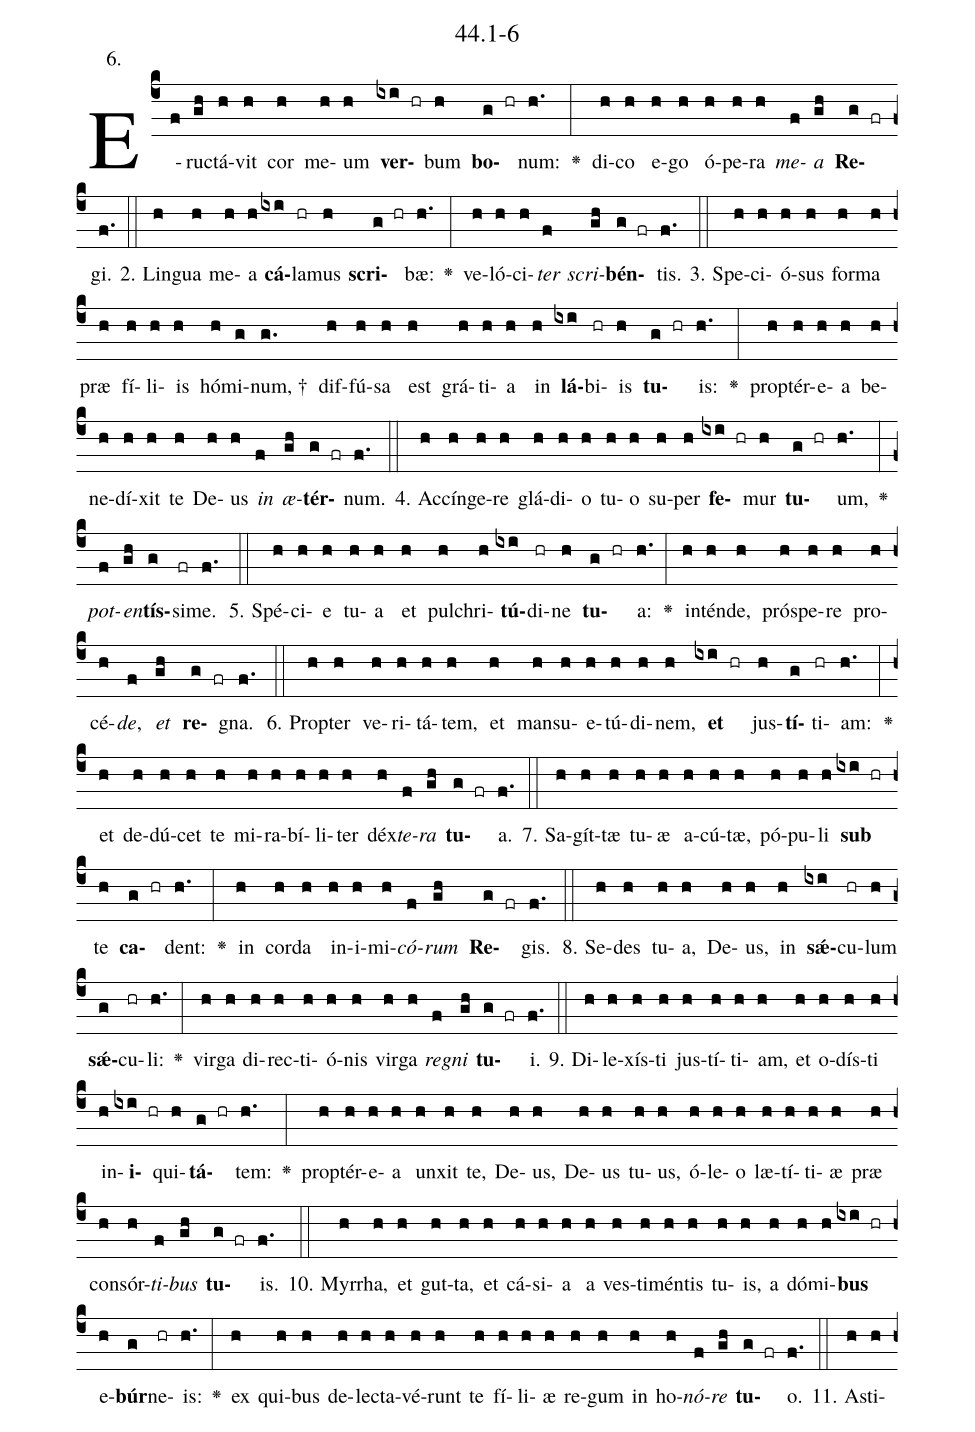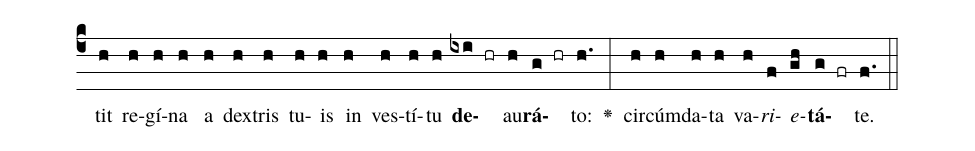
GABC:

name: 44.1-6;
annotation: 6.;
%%
(c4)E(f)ruc(gh)tá(h)vit(h) cor(h) me(h)um(h) <b>ver</b>(ixi hr)bum(h) <b>bo</b>(g hr)num:(h.) <v>\greheightstar</v>(:) di(h)co(h) e(h)go(h) ó(h)pe(h)ra(h) <i>me</i>(f)<i>a</i>(gh) <b>Re</b>(g fr)gi.(f.) (::)
2. Lin(h)gua(h) me(h)a(h) <b>cá</b>(ixi)la(hr)mus(h) <b>scri</b>(g hr)bæ:(h.) <v>\greheightstar</v>(:) ve(h)ló(h)ci(h)<i>ter</i>(f) <i>scri</i>(gh)<b>bén</b>(g fr)tis.(f.) (::)
3. Spe(h)ci(h)ó(h)sus(h) for(h)ma(h) præ(h) fí(h)li(h)is(h) hó(h)mi(g)num, †(g.) dif(h)fú(h)sa(h) est(h) grá(h)ti(h)a(h) in(h) <b>lá</b>(ixi)bi(hr)is(h) <b>tu</b>(g hr)is:(h.) <v>\greheightstar</v>(:) prop(h)tér(h)e(h)a(h) be(h)ne(h)dí(h)xit(h) te(h) De(h)us(h) <i>in</i>(f) <i>æ</i>(gh)<b>tér</b>(g fr)num.(f.) (::)
4. Ac(h)cín(h)ge(h)re(h) glá(h)di(h)o(h) tu(h)o(h) su(h)per(h) <b>fe</b>(ixi hr)mur(h) <b>tu</b>(g hr)um,(h.) <v>\greheightstar</v>(:) <i>pot</i>(f)<i>en</i>(gh)<b>tís</b>(g)si(fr)me.(f.) (::)
5. Spé(h)ci(h)e(h) tu(h)a(h) et(h) pul(h)chri(h)<b>tú</b>(ixi)di(hr)ne(h) <b>tu</b>(g hr)a:(h.) <v>\greheightstar</v>(:) in(h)tén(h)de,(h) pró(h)spe(h)re(h) pro(h)cé(h)<i>de</i>,(f) <i>et</i>(gh) <b>re</b>(g fr)gna.(f.) (::)
6. Prop(h)ter(h) ve(h)ri(h)tá(h)tem,(h) et(h) man(h)su(h)e(h)tú(h)di(h)nem,(h) <b>et</b>(ixi hr) jus(h)<b>tí</b>(g)ti(hr)am:(h.) <v>\greheightstar</v>(:) et(h) de(h)dú(h)cet(h) te(h) mi(h)ra(h)bí(h)li(h)ter(h) déx(h)<i>te</i>(f)<i>ra</i>(gh) <b>tu</b>(g fr)a.(f.) (::)
7. Sa(h)gít(h)tæ(h) tu(h)æ(h) a(h)cú(h)tæ,(h) pó(h)pu(h)li(h) <b>sub</b>(ixi hr) te(h) <b>ca</b>(g hr)dent:(h.) <v>\greheightstar</v>(:) in(h) cor(h)da(h) in(h)i(h)mi(h)<i>có</i>(f)<i>rum</i>(gh) <b>Re</b>(g fr)gis.(f.) (::)
8. Se(h)des(h) tu(h)a,(h) De(h)us,(h) in(h) <b>sǽ</b>(ixi)cu(hr)lum(h) <b>sǽ</b>(g)cu(hr)li:(h.) <v>\greheightstar</v>(:) vir(h)ga(h) di(h)rec(h)ti(h)ó(h)nis(h) vir(h)ga(h) <i>re</i>(f)<i>gni</i>(gh) <b>tu</b>(g fr)i.(f.) (::)
9. Di(h)le(h)xís(h)ti(h) jus(h)tí(h)ti(h)am,(h) et(h) o(h)dís(h)ti(h) in(h)<b>i</b>(ixi hr)qui(h)<b>tá</b>(g hr)tem:(h.) <v>\greheightstar</v>(:) prop(h)tér(h)e(h)a(h) un(h)xit(h) te,(h) De(h)us,(h) De(h)us(h) tu(h)us,(h) ó(h)le(h)o(h) læ(h)tí(h)ti(h)æ(h) præ(h) con(h)sór(h)<i>ti</i>(f)<i>bus</i>(gh) <b>tu</b>(g fr)is.(f.) (::)
10. Myr(h)rha,(h) et(h) gut(h)ta,(h) et(h) cá(h)si(h)a(h) a(h) ves(h)ti(h)mén(h)tis(h) tu(h)is,(h) a(h) dó(h)mi(h)<b>bus</b>(ixi hr) e(h)<b>búr</b>(g)ne(hr)is:(h.) <v>\greheightstar</v>(:) ex(h) qui(h)bus(h) de(h)lec(h)ta(h)vé(h)runt(h) te(h) fí(h)li(h)æ(h) re(h)gum(h) in(h) ho(h)<i>nó</i>(f)<i>re</i>(gh) <b>tu</b>(g fr)o.(f.) (::)
11. A(h)sti(h)tit(h) re(h)gí(h)na(h) a(h) dex(h)tris(h) tu(h)is(h) in(h) ves(h)tí(h)tu(h) <b>de</b>(ixi hr)au(h)<b>rá</b>(g hr)to:(h.) <v>\greheightstar</v>(:) cir(h)cúm(h)da(h)ta(h) va(h)<i>ri</i>(f)<i>e</i>(gh)<b>tá</b>(g fr)te.(f.) (::)
